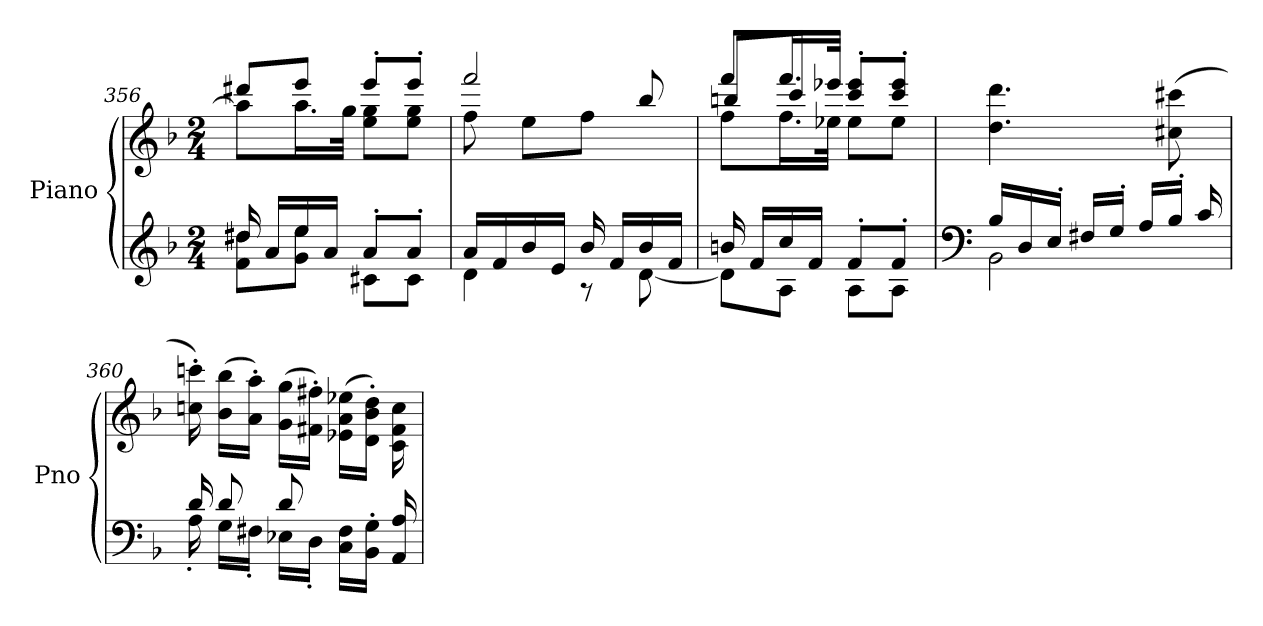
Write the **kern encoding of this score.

**kern	**kern
*part1	*part1
*staff2	*staff1
*I"Piano	*
*I'Pno	*
!!LO:LB:g=z
*clefG2	*clefG2
*k[b-]	*k[b-]
*M2/4	*M2/4
=356	=356
*^	*^
16dd#X/	8f\ 8dd#\L	8ddd#X/L	8aa\L]
16a/LL	.	.	.
16ee/	8g\ 8ee\J	8eee/J	16.aa\L
16a/JJ	.	.	.
.	.	.	32gg\JJk
8a'/L	8c#X\L	8eee'/L	8ee\ 8gg\L
8a'/J	8c#\J	8eee'/J	8ee\ 8gg\J
=357	=357	=357	=357
16a/LL	4d\	2fff/	8ff\
16f/	.	.	.
16b-/	.	.	8ee\L
16e/JJ	.	.	.
16b-/	8r	.	8ff\J
16f/LL	.	.	.
16b-/	[8d\	.	8bb-/
16f/JJ	.	.	.
=358	=358	=358	=358
*	*	*	*^
16bn/	8d\L]	8fff/L	8ff\L	8bbn/L
16f/LL	.	.	.	.
16cc/	8A\J	16.fff/L	16.ff\L	8ccc/J
16f/JJ	.	.	.	.
.	.	32eee-X/JJk	32ee-X\JJk	.
8f'/L	8A\L	8ccc/' 8eee-/'L	8ee-\L	4ryy
8f'/J	8A\J	8ccc/' 8eee-/'J	8ee-\J	.
*	*	*v	*v	*v
=359	=359	=359
*clefF4	*	*
*	*	*^
!	!	!LO:TX:b:i:t=cresc.	!
*	*	*v	*v
16B-/LL	2BB-\	4.dd\ 4.ddd\
16D/	.	.
16E'/JJ	.	.
16F#X/LL	.	.
16G'/JJ	.	.
16A/LL	.	.
16B-'/JJ	.	(>8cc#X\ 8ccc#X\
16c/	.	.
!!LO:PB:g=z
=360	=360	=360
16d/	16A'\	16ccn\' 16cccn\')
8d/	16G\LL	(>16b-\ 16bb-\LL
.	16F#X'\JJ	16a\' 16aa\'JJ)
8d/	16E-X\LL	(>16g\ 16gg\LL
.	16D'\JJ	16f#X\' 16ff#X\'JJ)
16C\ 16F#\LL	8.ryy	(>16e-X\ 16a\ 16ee-X\LL
16BB-\' 16G\'JJ	.	16d\' 16b-\' 16dd\'JJ)
16AA/ 16A/LL	.	16c\ 16f#\ 16cc\LL
*v	*v	*
=	=
*-	*-
